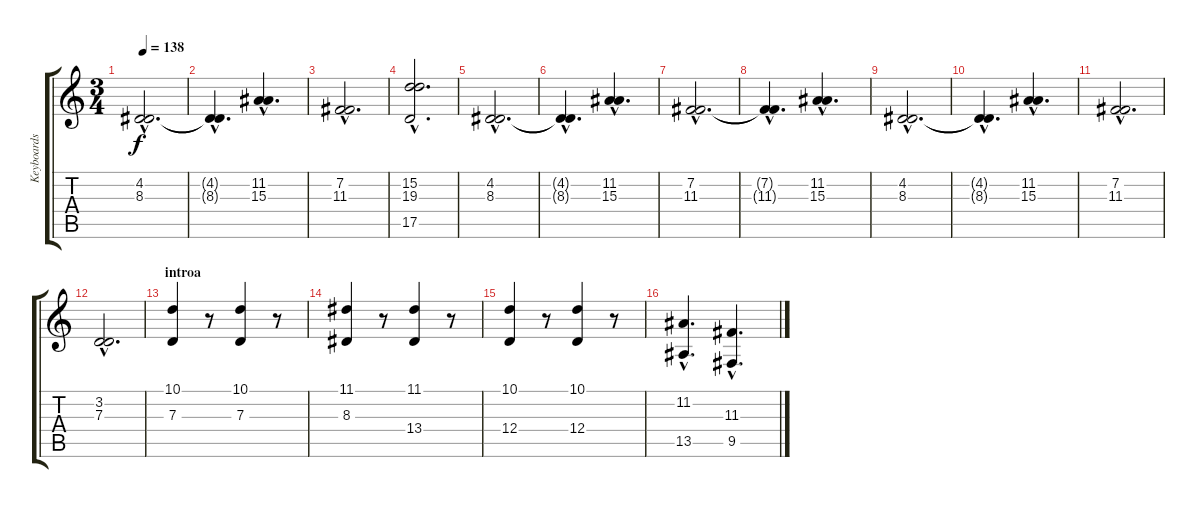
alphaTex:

\track ("Keyboards" "Keyboards") {instrument stringensemble1}
\staff {score tabs}
\tuning (E4 B3 G3 D3 A2 D2) {hide}
\ts (3 4)
\tempo 138
\clef g2
\ks c
(4.2{hac} 8.3{hac}).2{d dy f} |
(4.2{hac t} 8.3{hac t}).4{d} (11.2{hac} 15.3{hac}).4{d} |
(7.2{hac} 11.3{hac}).2{d} |
(15.2{hac} 19.3{hac} 17.5{hac}).2{d} |
(4.2{hac} 8.3{hac}).2{d} |
(4.2{hac t} 8.3{hac t}).4{d} (11.2{hac} 15.3{hac}).4{d} |
(7.2{hac} 11.3{hac}).2{d} |
(7.2{hac t} 11.3{hac t}).4{d} (11.2{hac} 15.3{hac}).4{d} |
(4.2{hac} 8.3{hac}).2{d} |
(4.2{hac t} 8.3{hac t}).4{d} (11.2{hac} 15.3{hac}).4{d} |
(7.2{hac} 11.3{hac}).2{d} |
(3.2{hac} 7.3{hac}).2{d} |
\section ("" "introa")
(10.1 7.3).4 r.8 (10.1 7.3).4 r.8 |
(11.1 8.3).4 r.8 (11.1 13.4).4 r.8 |
(10.1 12.4).4 r.8 (10.1 12.4).4 r.8 |
(11.2{hac} 13.5{hac}).4{d} (11.3{hac} 9.5{hac}).4{d}
